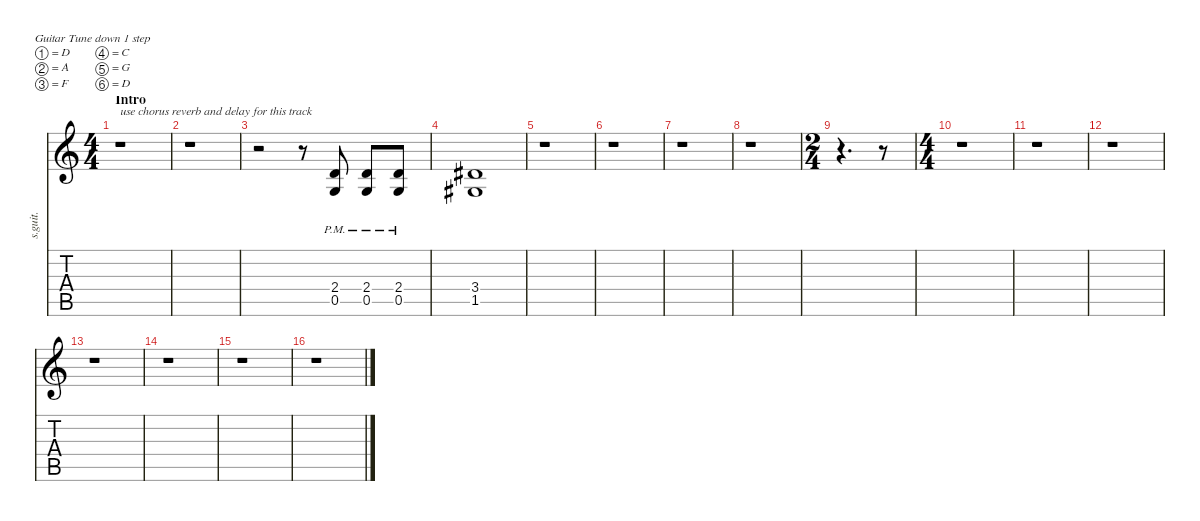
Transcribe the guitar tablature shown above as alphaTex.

\defaultSystemsLayout 4
\hideDynamics
\bracketExtendMode nobrackets
\track ("Extra 2" "s.guit.") {instrument distortionguitar}
\staff {score tabs}
\tuning (D4 A3 F3 C3 G2 D2)
\ts (4 4)
\beaming (8 2 2 2 2)
\section ("" "Intro")
\tempo (94 hide)
\clef g2
\ks c
r.1{txt "use chorus reverb and delay for this track" dy f instrument distortionguitar} |
\tempo (93 hide)
r.1 |
\tempo (92 hide)
r.2 r.8 (2.4{pm} 0.5{pm}).8{lyrics (0 "") lyrics (1 "") lyrics (2 "") lyrics (3 "") lyrics (4 "")} (2.4{pm} 0.5{pm}).8{lyrics (0 "") lyrics (1 "") lyrics (2 "") lyrics (3 "") lyrics (4 "")} (2.4{pm} 0.5{pm}).8{lyrics (0 "") lyrics (1 "") lyrics (2 "") lyrics (3 "") lyrics (4 "")} |
\tempo (96 hide)
(3.4{acc #} 1.5{acc #}).1{lyrics (0 "") lyrics (1 "") lyrics (2 "") lyrics (3 "") lyrics (4 "")} |
\tempo (91 hide)
r.1 |
\tempo (93 hide)
r.1 |
\tempo (92 hide)
r.1 |
\tempo (93 hide)
r.1 |
\ts (2 4)
\beaming (8 2 2 2 2)
r.4{d} r.8 |
\ts (4 4)
\beaming (8 2 2 2 2)
\tempo (88 hide)
r.1 |
\tempo (89 hide)
r.1 |
r.1 |
\tempo (90 hide)
r.1 |
\tempo (89 hide)
r.1 |
r.1 |
\tempo (90 hide)
r.1
